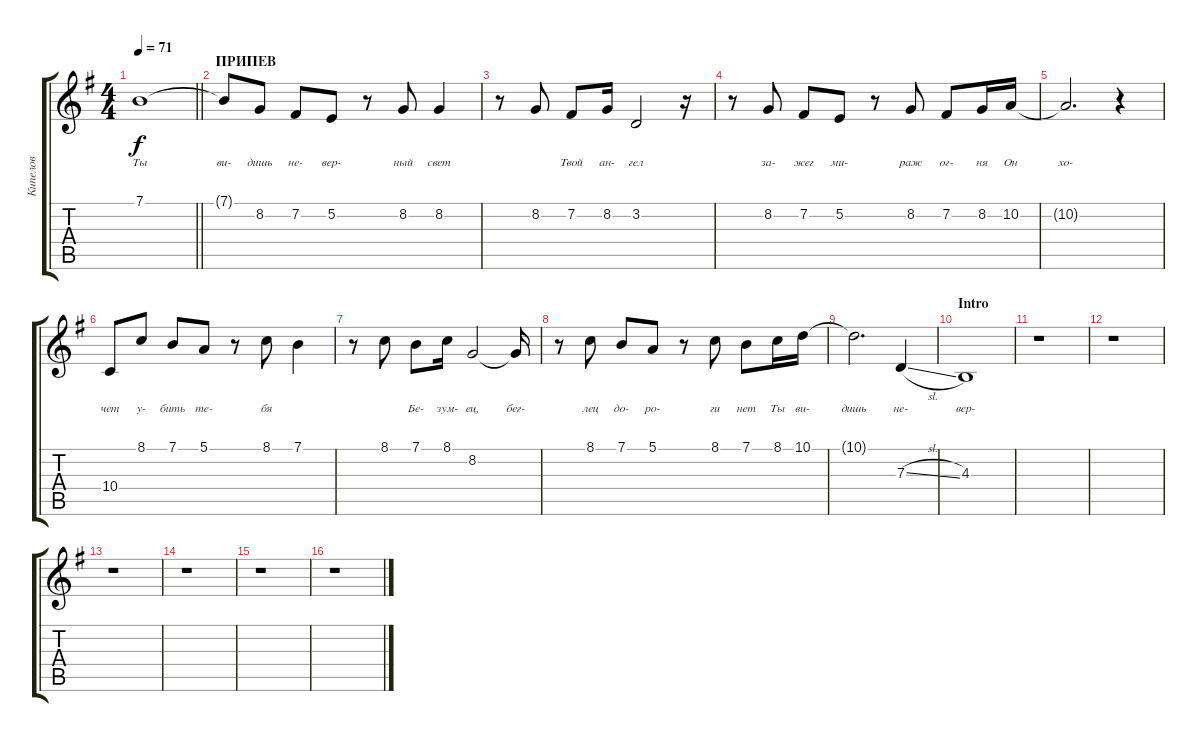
\track ("Кипелов" "Кипелов") {instrument choiraahs}
\staff {score tabs}
\tuning (E4 B3 G3 D3 A2 E2) {hide}
\ts (4 4)
\tempo 71
\clef g2
\barLineRight lightlight
\ks eminor
7.1.1{lyrics (0 "Ты") lyrics (1 "") lyrics (2 "") lyrics (3 "") lyrics (4 "") dy f} |
\section ("" "ПРИПЕВ")
7.1{t}.8{lyrics (0 "ви-") lyrics (1 "") lyrics (2 "") lyrics (3 "") lyrics (4 "") volume 10} 8.2.8{lyrics (0 "дишь") lyrics (1 "") lyrics (2 "") lyrics (3 "") lyrics (4 "")} 7.2.8{lyrics (0 "не-") lyrics (1 "") lyrics (2 "") lyrics (3 "") lyrics (4 "")} 5.2.8{lyrics (0 "веp-") lyrics (1 "") lyrics (2 "") lyrics (3 "") lyrics (4 "")} r.8 8.2.8{lyrics (0 "ный") lyrics (1 "") lyrics (2 "") lyrics (3 "") lyrics (4 "")} 8.2.4{lyrics (0 "свет") lyrics (1 "") lyrics (2 "") lyrics (3 "") lyrics (4 "")} |
r.8 8.2.8{lyrics (0 "") lyrics (1 "") lyrics (2 "") lyrics (3 "") lyrics (4 "")} 7.2.8{lyrics (0 "Твой") lyrics (1 "") lyrics (2 "") lyrics (3 "") lyrics (4 "")} 8.2.16{lyrics (0 "ан-") lyrics (1 "") lyrics (2 "") lyrics (3 "") lyrics (4 "")} 3.2.2{lyrics (0 "гел") lyrics (1 "") lyrics (2 "") lyrics (3 "") lyrics (4 "")} r.16 |
r.8 8.2.8{lyrics (0 "за-") lyrics (1 "") lyrics (2 "") lyrics (3 "") lyrics (4 "")} 7.2.8{lyrics (0 "жег") lyrics (1 "") lyrics (2 "") lyrics (3 "") lyrics (4 "")} 5.2.8{lyrics (0 "ми-") lyrics (1 "") lyrics (2 "") lyrics (3 "") lyrics (4 "")} r.8 8.2.8{lyrics (0 "pаж") lyrics (1 "") lyrics (2 "") lyrics (3 "") lyrics (4 "")} 7.2.8{lyrics (0 "ог-") lyrics (1 "") lyrics (2 "") lyrics (3 "") lyrics (4 "")} 8.2.16{lyrics (0 "ня") lyrics (1 "") lyrics (2 "") lyrics (3 "") lyrics (4 "")} 10.2.16{lyrics (0 "Он") lyrics (1 "") lyrics (2 "") lyrics (3 "") lyrics (4 "")} |
10.2{t}.2{d lyrics (0 "хо-") lyrics (1 "") lyrics (2 "") lyrics (3 "") lyrics (4 "")} r.4 |
10.4.8{lyrics (0 "чет") lyrics (1 "") lyrics (2 "") lyrics (3 "") lyrics (4 "")} 8.1.8{lyrics (0 "y-") lyrics (1 "") lyrics (2 "") lyrics (3 "") lyrics (4 "")} 7.1.8{lyrics (0 "бить") lyrics (1 "") lyrics (2 "") lyrics (3 "") lyrics (4 "")} 5.1.8{lyrics (0 "те-") lyrics (1 "") lyrics (2 "") lyrics (3 "") lyrics (4 "")} r.8 8.1.8{lyrics (0 "бя") lyrics (1 "") lyrics (2 "") lyrics (3 "") lyrics (4 "")} 7.1.4{lyrics (0 "") lyrics (1 "") lyrics (2 "") lyrics (3 "") lyrics (4 "")} |
r.8 8.1.8{lyrics (0 "") lyrics (1 "") lyrics (2 "") lyrics (3 "") lyrics (4 "")} 7.1.8{lyrics (0 "Бе-") lyrics (1 "") lyrics (2 "") lyrics (3 "") lyrics (4 "")} 8.1.16{lyrics (0 "зyм-") lyrics (1 "") lyrics (2 "") lyrics (3 "") lyrics (4 "")} 8.2.2{lyrics (0 "ец,") lyrics (1 "") lyrics (2 "") lyrics (3 "") lyrics (4 "")} 8.2{t}.16{lyrics (0 "бег-") lyrics (1 "") lyrics (2 "") lyrics (3 "") lyrics (4 "")} |
r.8 8.1.8{lyrics (0 "лец") lyrics (1 "") lyrics (2 "") lyrics (3 "") lyrics (4 "")} 7.1.8{lyrics (0 "до-") lyrics (1 "") lyrics (2 "") lyrics (3 "") lyrics (4 "")} 5.1.8{lyrics (0 "pо-") lyrics (1 "") lyrics (2 "") lyrics (3 "") lyrics (4 "")} r.8 8.1.8{lyrics (0 "ги") lyrics (1 "") lyrics (2 "") lyrics (3 "") lyrics (4 "")} 7.1.8{lyrics (0 "нет") lyrics (1 "") lyrics (2 "") lyrics (3 "") lyrics (4 "")} 8.1.16{lyrics (0 "Ты") lyrics (1 "") lyrics (2 "") lyrics (3 "") lyrics (4 "")} 10.1.16{lyrics (0 "ви-") lyrics (1 "") lyrics (2 "") lyrics (3 "") lyrics (4 "")} |
10.1{t}.2{d lyrics (0 "дишь") lyrics (1 "") lyrics (2 "") lyrics (3 "") lyrics (4 "")} 7.3{sl}.4{lyrics (0 "не-") lyrics (1 "") lyrics (2 "") lyrics (3 "") lyrics (4 "") volume 0} |
\section ("" "Intro")
4.3.1{lyrics (0 "веp-") lyrics (1 "") lyrics (2 "") lyrics (3 "") lyrics (4 "")} |
r.1 |
r.1 |
r.1 |
r.1 |
r.1 |
r.1
